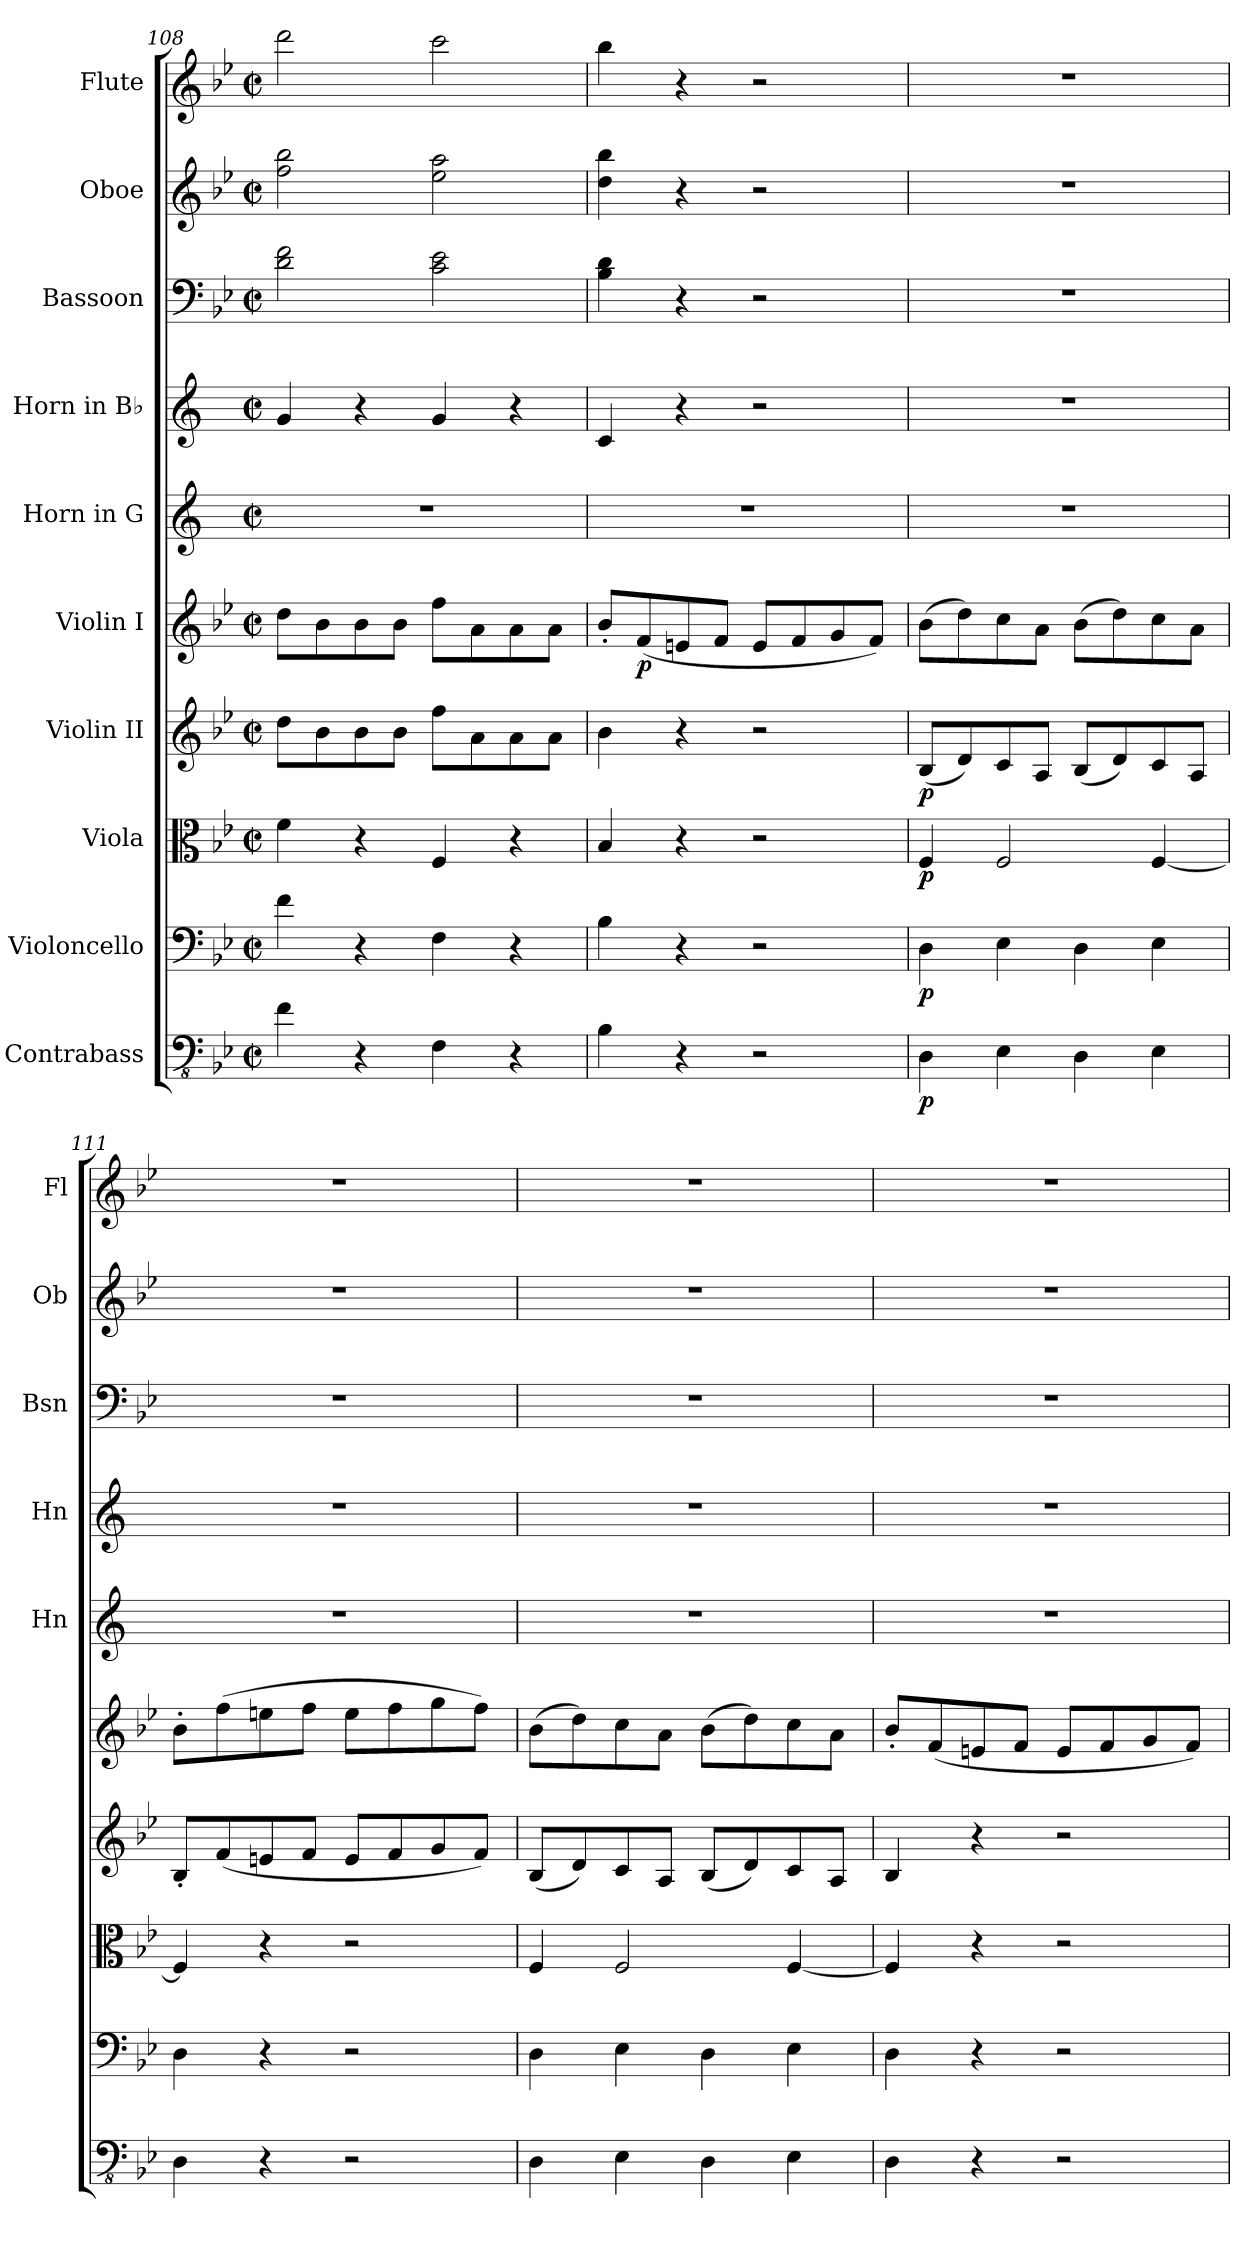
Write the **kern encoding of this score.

**kern	**dynam	**kern	**dynam	**kern	**dynam	**kern	**dynam	**kern	**dynam	**kern	**kern	**kern	**kern	**kern
*part10	*part10	*part9	*part9	*part8	*part8	*part7	*part7	*part6	*part6	*part5	*part4	*part3	*part2	*part1
*staff10	*staff10	*staff9	*staff9	*staff8	*staff8	*staff7	*staff7	*staff6	*staff6	*staff5	*staff4	*staff3	*staff2	*staff1
*I"Contrabass	*	*I"Violoncello	*	*I"Viola	*	*I"Violin II	*	*I"Violin I	*	*I"Horn in G	*I"Horn in B♭	*I"Bassoon	*I"Oboe	*I"Flute
*	*	*	*	*	*	*	*	*	*	*I'Hn	*I'Hn	*I'Bsn	*I'Ob	*I'Fl
*clefFv4	*	*clefF4	*	*clefC3	*	*clefG2	*	*clefG2	*	*clefG2	*clefG2	*clefF4	*clefG2	*clefG2
*	*	*	*	*	*	*	*	*	*	*ITrd3c5	*ITrd1c2	*	*	*
*k[b-e-]	*	*k[b-e-]	*	*k[b-e-]	*	*k[b-e-]	*	*k[b-e-]	*	*k[f#]	*k[b-e-]	*k[b-e-]	*k[b-e-]	*k[b-e-]
*M2/2	*	*M2/2	*	*M2/2	*	*M2/2	*	*M2/2	*	*M2/2	*M2/2	*M2/2	*M2/2	*M2/2
*met(c|)	*	*met(c|)	*	*met(c|)	*	*met(c|)	*	*met(c|)	*	*met(c|)	*met(c|)	*met(c|)	*met(c|)	*met(c|)
=108	=108	=108	=108	=108	=108	=108	=108	=108	=108	=108	=108	=108	=108	=108
4F\	.	4f\	.	4f\	.	8dd\L	.	8dd\L	.	1r	4f/	2d\ 2f\	2ff\ 2bb-\	2ddd\
.	.	.	.	.	.	8b-\	.	8b-\	.	.	.	.	.	.
4r	.	4r	.	4r	.	8b-\	.	8b-\	.	.	4r	.	.	.
.	.	.	.	.	.	8b-\J	.	8b-\J	.	.	.	.	.	.
4FF\	.	4F\	.	4F/	.	8ff\L	.	8ff\L	.	.	4f/	2c\ 2e-\	2ee-\ 2aa\	2ccc\
.	.	.	.	.	.	8a\	.	8a\	.	.	.	.	.	.
4r	.	4r	.	4r	.	8a\	.	8a\	.	.	4r	.	.	.
.	.	.	.	.	.	8a\J	.	8a\J	.	.	.	.	.	.
=109	=109	=109	=109	=109	=109	=109	=109	=109	=109	=109	=109	=109	=109	=109
4BB-\	.	4B-\	.	4B-/	.	4b-\	.	8b-'/L	.	1r	4B-/	4B-\ 4d\	4dd\ 4bb-\	4bb-\
!	!	!	!	!	!	!	!	!	!LO:DY:b	!	!	!	!	!
.	.	.	.	.	.	.	.	(<8f/	p	.	.	.	.	.
4r	.	4r	.	4r	.	4r	.	8en/	.	.	4r	4r	4r	4r
.	.	.	.	.	.	.	.	8f/J	.	.	.	.	.	.
2r	.	2r	.	2r	.	2r	.	8e/L	.	.	2r	2r	2r	2r
.	.	.	.	.	.	.	.	8f/	.	.	.	.	.	.
.	.	.	.	.	.	.	.	8g/	.	.	.	.	.	.
.	.	.	.	.	.	.	.	8f/J)	.	.	.	.	.	.
=110	=110	=110	=110	=110	=110	=110	=110	=110	=110	=110	=110	=110	=110	=110
!	!LO:DY:b	!	!LO:DY:b	!	!LO:DY:b	!	!LO:DY:b	!	!	!	!	!	!	!
4DD\	p	4D\	p	4F/	p	(<8B-/L	p	(>8b-\L	.	1r	1r	1r	1r	1r
.	.	.	.	.	.	8d/)	.	8dd\)	.	.	.	.	.	.
4EE-\	.	4E-\	.	2F/	.	8c/	.	8cc\	.	.	.	.	.	.
.	.	.	.	.	.	8A/J	.	8a\J	.	.	.	.	.	.
4DD\	.	4D\	.	.	.	(<8B-/L	.	(>8b-\L	.	.	.	.	.	.
.	.	.	.	.	.	8d/)	.	8dd\)	.	.	.	.	.	.
4EE-\	.	4E-\	.	[4F/	.	8c/	.	8cc\	.	.	.	.	.	.
.	.	.	.	.	.	8A/J	.	8a\J	.	.	.	.	.	.
=111	=111	=111	=111	=111	=111	=111	=111	=111	=111	=111	=111	=111	=111	=111
4DD\	.	4D\	.	4F/]	.	8B-'/L	.	8b-'\L	.	1r	1r	1r	1r	1r
.	.	.	.	.	.	(<8f/	.	(>8ff\	.	.	.	.	.	.
4r	.	4r	.	4r	.	8en/	.	8een\	.	.	.	.	.	.
.	.	.	.	.	.	8f/J	.	8ff\J	.	.	.	.	.	.
2r	.	2r	.	2r	.	8e/L	.	8ee\L	.	.	.	.	.	.
.	.	.	.	.	.	8f/	.	8ff\	.	.	.	.	.	.
.	.	.	.	.	.	8g/	.	8gg\	.	.	.	.	.	.
.	.	.	.	.	.	8f/J)	.	8ff\J)	.	.	.	.	.	.
=112	=112	=112	=112	=112	=112	=112	=112	=112	=112	=112	=112	=112	=112	=112
4DD\	.	4D\	.	4F/	.	(<8B-/L	.	(>8b-\L	.	1r	1r	1r	1r	1r
.	.	.	.	.	.	8d/)	.	8dd\)	.	.	.	.	.	.
4EE-\	.	4E-\	.	2F/	.	8c/	.	8cc\	.	.	.	.	.	.
.	.	.	.	.	.	8A/J	.	8a\J	.	.	.	.	.	.
4DD\	.	4D\	.	.	.	(<8B-/L	.	(>8b-\L	.	.	.	.	.	.
.	.	.	.	.	.	8d/)	.	8dd\)	.	.	.	.	.	.
4EE-\	.	4E-\	.	[4F/	.	8c/	.	8cc\	.	.	.	.	.	.
.	.	.	.	.	.	8A/J	.	8a\J	.	.	.	.	.	.
=113	=113	=113	=113	=113	=113	=113	=113	=113	=113	=113	=113	=113	=113	=113
4DD\	.	4D\	.	4F/]	.	4B-/	.	8b-'/L	.	1r	1r	1r	1r	1r
.	.	.	.	.	.	.	.	(<8f/	.	.	.	.	.	.
4r	.	4r	.	4r	.	4r	.	8en/	.	.	.	.	.	.
.	.	.	.	.	.	.	.	8f/J	.	.	.	.	.	.
2r	.	2r	.	2r	.	2r	.	8e/L	.	.	.	.	.	.
.	.	.	.	.	.	.	.	8f/	.	.	.	.	.	.
.	.	.	.	.	.	.	.	8g/	.	.	.	.	.	.
.	.	.	.	.	.	.	.	8f/J)	.	.	.	.	.	.
=	=	=	=	=	=	=	=	=	=	=	=	=	=	=
*-	*-	*-	*-	*-	*-	*-	*-	*-	*-	*-	*-	*-	*-	*-
